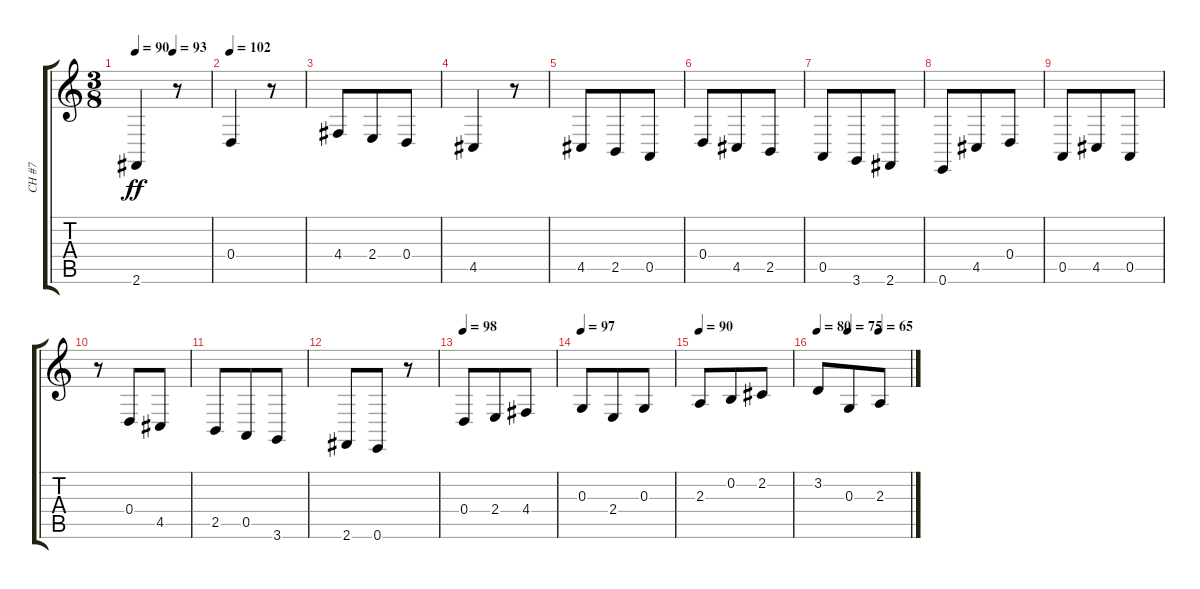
\track ("CH #7" "CH #7") {instrument stringensemble1}
\staff {score tabs}
\tuning (E4 B3 G3 D3 A2 E2) {hide}
\ts (3 8)
\tempo 90
\tempo (93 0.5)
\clef g2
\ks c
2.6.4{dy ff} r.8 |
\tempo 102
0.4.4 r.8 |
4.4.8 2.4.8 0.4.8 |
4.5.4 r.8 |
4.5.8 2.5.8 0.5.8 |
0.4.8 4.5.8 2.5.8 |
0.5.8 3.6.8 2.6.8 |
0.6.8 4.5.8 0.4.8 |
0.5.8 4.5.8 0.5.8 |
r.8 0.4.8 4.5.8 |
2.5.8 0.5.8 3.6.8 |
2.6.8 0.6.8 r.8 |
\tempo 98
0.4.8 2.4.8 4.4.8 |
\tempo 97
0.3.8 2.4.8 0.3.8 |
\tempo 90
2.3.8 0.2.8 2.2.8 |
\tempo 80
\tempo (75 0.3333333333333333)
\tempo (65 0.6666666666666666)
3.2.8 0.3.8 2.3.8
